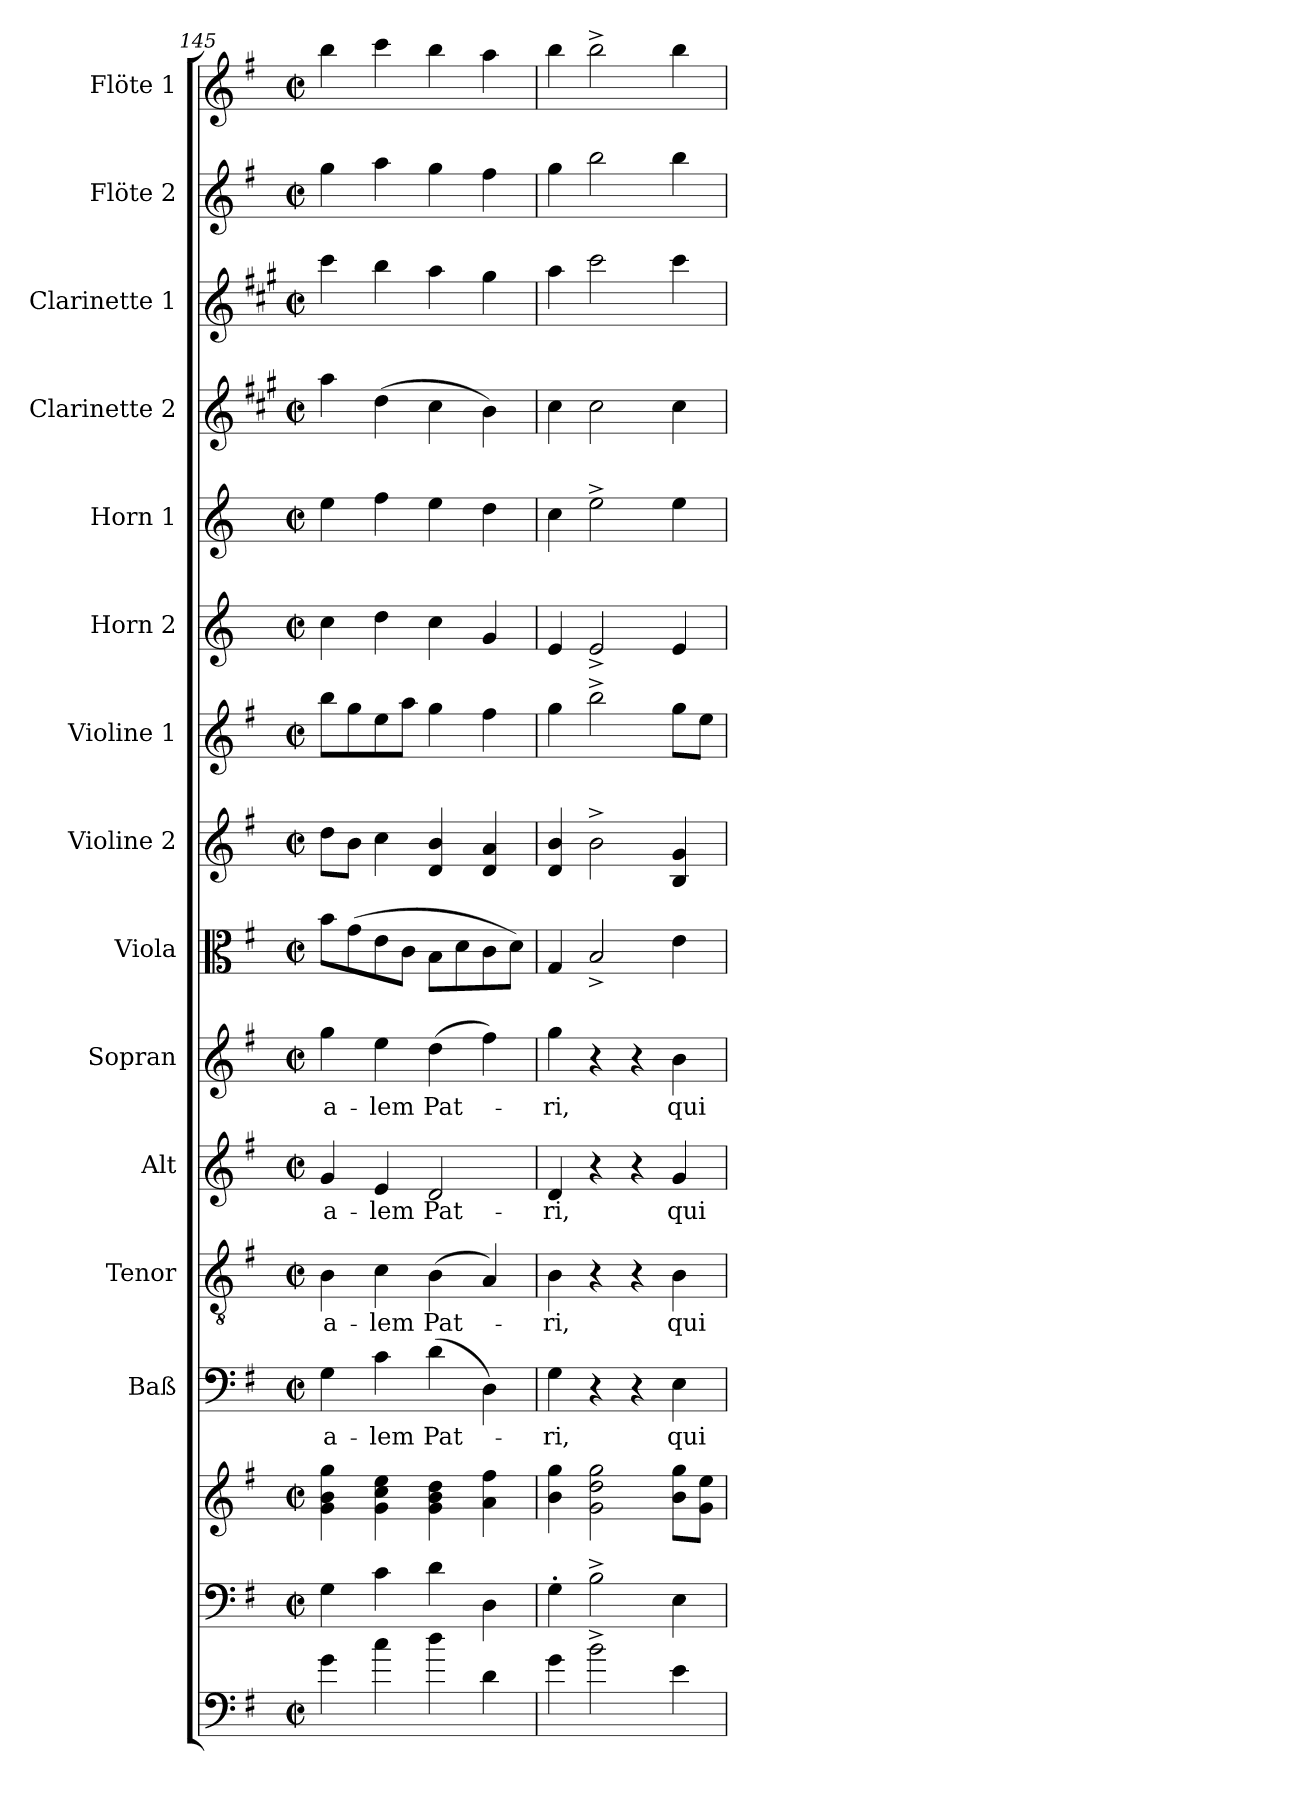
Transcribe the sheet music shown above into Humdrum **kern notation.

**kern	**kern	**kern	**kern	**text	**kern	**text	**kern	**text	**kern	**text	**kern	**kern	**kern	**kern	**kern	**kern	**kern	**kern	**kern
*part15	*part14	*part14	*part13	*part13	*part12	*part12	*part11	*part11	*part10	*part10	*part9	*part8	*part7	*part6	*part5	*part4	*part3	*part2	*part1
*staff16	*staff15	*staff14	*staff13	*staff13	*staff12	*staff12	*staff11	*staff11	*staff10	*staff10	*staff9	*staff8	*staff7	*staff6	*staff5	*staff4	*staff3	*staff2	*staff1
*	*	*	*I"Baß	*	*I"Tenor	*	*I"Alt	*	*I"Sopran	*	*I"Viola	*I"Violine 2	*I"Violine 1	*I"Horn 2	*I"Horn 1	*I"Clarinette 2	*I"Clarinette 1	*I"Flöte 2	*I"Flöte 1
*	*	*	*I'Baß	*	*I'Ten	*	*I'Alt	*	*I'Sop	*	*I'Vla.	*I'Vln. 2	*I'Vln. 1	*I'Hrn. 2	*I'Hrn. 1	*I'Cl. 2	*I'Cl. 1	*I'Fl. 2	*I'Fl. 1
*clefF4	*clefF4	*clefG2	*clefF4	*	*clefGv2	*	*clefG2	*	*clefG2	*	*clefC3	*clefG2	*clefG2	*clefG2	*clefG2	*clefG2	*clefG2	*clefG2	*clefG2
*ITrd7c12	*	*	*	*	*	*	*	*	*	*	*	*	*	*ITrd3c5	*ITrd3c5	*ITrd1c2	*ITrd1c2	*	*
*k[f#]	*k[f#]	*k[f#]	*k[f#]	*	*k[f#]	*	*k[f#]	*	*k[f#]	*	*k[f#]	*k[f#]	*k[f#]	*k[f#]	*k[f#]	*k[f#]	*k[f#]	*k[f#]	*k[f#]
*G:	*G:	*G:	*G:	*	*G:	*	*G:	*	*G:	*	*G:	*G:	*G:	*G:	*G:	*G:	*G:	*G:	*G:
*M2/2	*M2/2	*M2/2	*M2/2	*	*M2/2	*	*M2/2	*	*M2/2	*	*M2/2	*M2/2	*M2/2	*M2/2	*M2/2	*M2/2	*M2/2	*M2/2	*M2/2
*met(c|)	*met(c|)	*met(c|)	*met(c|)	*	*met(c|)	*	*met(c|)	*	*met(c|)	*	*met(c|)	*met(c|)	*met(c|)	*met(c|)	*met(c|)	*met(c|)	*met(c|)	*met(c|)	*met(c|)
=145	=145	=145	=145	=145	=145	=145	=145	=145	=145	=145	=145	=145	=145	=145	=145	=145	=145	=145	=145
!	!	!	!	!LO:LY:b	!	!LO:LY:b	!	!LO:LY:b	!	!LO:LY:b	!	!	!	!	!	!	!	!	!
4G\	4G\	4g\ 4b\ 4gg\	4G\	-a-	4B\	-a-	4g/	-a-	4gg\	-a-	8b\L	8dd\L	8bb\L	4g\	4b\	4gg\	4bb\	4gg\	4bb\
.	.	.	.	.	.	.	.	.	.	.	(>8g\	8b\J	8gg\	.	.	.	.	.	.
!	!	!	!	!LO:LY:b	!	!LO:LY:b	!	!LO:LY:b	!	!LO:LY:b	!	!	!	!	!	!	!	!	!
4c\	4c\	4g\ 4cc\ 4ee\	4c\	-lem	4c\	-lem	4e/	-lem	4ee\	-lem	8e\	4cc\	8ee\	4a\	4cc\	(>4cc\	4aa\	4aa\	4ccc\
.	.	.	.	.	.	.	.	.	.	.	8c\J	.	8aa\J	.	.	.	.	.	.
!	!	!	!	!LO:LY:b	!	!LO:LY:b	!	!LO:LY:b	!	!LO:LY:b	!	!	!	!	!	!	!	!	!
4d\	4d\	4g\ 4b\ 4dd\	(>4d\	Pat-	(>4B\	Pat-	2d/	Pat-	(>4dd\	Pat-	8B\L	4d/ 4b/	4gg\	4g\	4b\	4b\	4gg\	4gg\	4bb\
.	.	.	.	.	.	.	.	.	.	.	8d\	.	.	.	.	.	.	.	.
4D\	4D\	4a\ 4ff#\	4D\)	.	4A/)	.	.	.	4ff#\)	.	8c\	4d/ 4a/	4ff#\	4d/	4a\	4a\)	4ff#\	4ff#\	4aa\
.	.	.	.	.	.	.	.	.	.	.	8d\J)	.	.	.	.	.	.	.	.
=146	=146	=146	=146	=146	=146	=146	=146	=146	=146	=146	=146	=146	=146	=146	=146	=146	=146	=146	=146
!	!	!	!	!LO:LY:b	!	!LO:LY:b	!	!LO:LY:b	!	!LO:LY:b	!	!	!	!	!	!	!	!	!
4G\	4G'>\	4b\ 4gg\	4G\	-ri,	4B\	-ri,	4d/	-ri,	4gg\	-ri,	4G/	4d/ 4b/	4gg\	4B/	4g\	4b\	4gg\	4gg\	4bb\
2B^>\	2B^>\	2g\ 2dd\ 2gg\	4r	.	4r	.	4r	.	4r	.	2B^</	2b^>\	2bb^>\	2B^</	2b^>\	2b\	2bb\	2bb\	2bb^>\
.	.	.	4r	.	4r	.	4r	.	4r	.	.	.	.	.	.	.	.	.	.
!	!	!	!	!LO:LY:b	!	!LO:LY:b	!	!LO:LY:b	!	!LO:LY:b	!	!	!	!	!	!	!	!	!
4E\	4E\	8b\ 8gg\L	4E\	qui	4B\	qui	4g/	qui	4b\	qui	4e\	4B/ 4g/	8gg\L	4B/	4b\	4b\	4bb\	4bb\	4bb\
.	.	8g\ 8ee\J	.	.	.	.	.	.	.	.	.	.	8ee\J	.	.	.	.	.	.
=	=	=	=	=	=	=	=	=	=	=	=	=	=	=	=	=	=	=	=
*-	*-	*-	*-	*-	*-	*-	*-	*-	*-	*-	*-	*-	*-	*-	*-	*-	*-	*-	*-
